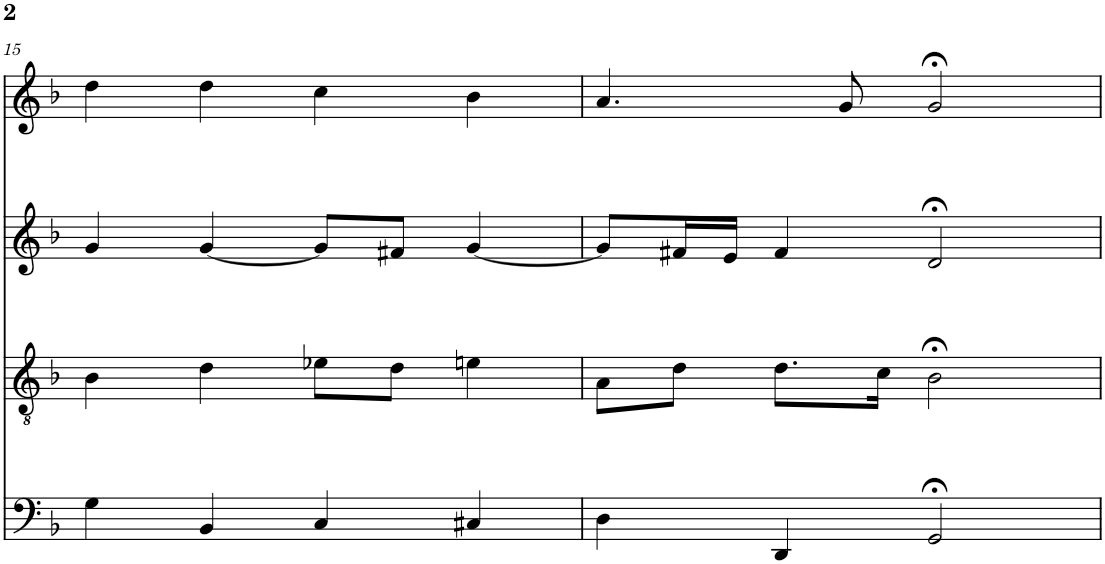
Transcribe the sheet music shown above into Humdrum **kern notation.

**kern	**kern	**kern	**kern
*part4	*part3	*part2	*part1
*staff4	*staff3	*staff2	*staff1
*I"bass	*I"tenor	*I"alto	*I"soprn
!!LO:PB:g=z
*clefF4	*clefGv2	*clefG2	*clefG2
*k[b-]	*k[b-]	*k[b-]	*k[b-]
*G:dor	*G:dor	*G:dor	*G:dor
*M4/4	*M4/4	*M4/4	*M4/4
=15	=15	=15	=15
4G\	4B-\	4g/	4dd\
4BB-/	4d\	[4g/	4dd\
4C/	8e-X\L	8g/L]	4cc\
.	8d\J	8f#X/J	.
4C#X/	4en\	[4g/	4b-\
=16	=16	=16	=16
4D\	8A\L	8g/L]	4.a/
.	8d\J	16f#X/L	.
.	.	16e/JJ	.
4DD/	8.d\L	4f#/	.
.	.	.	8g/
.	16c\Jk	.	.
2GG;</	2B-;<\	2d;</	2g;</
=	=	=	=
*-	*-	*-	*-
